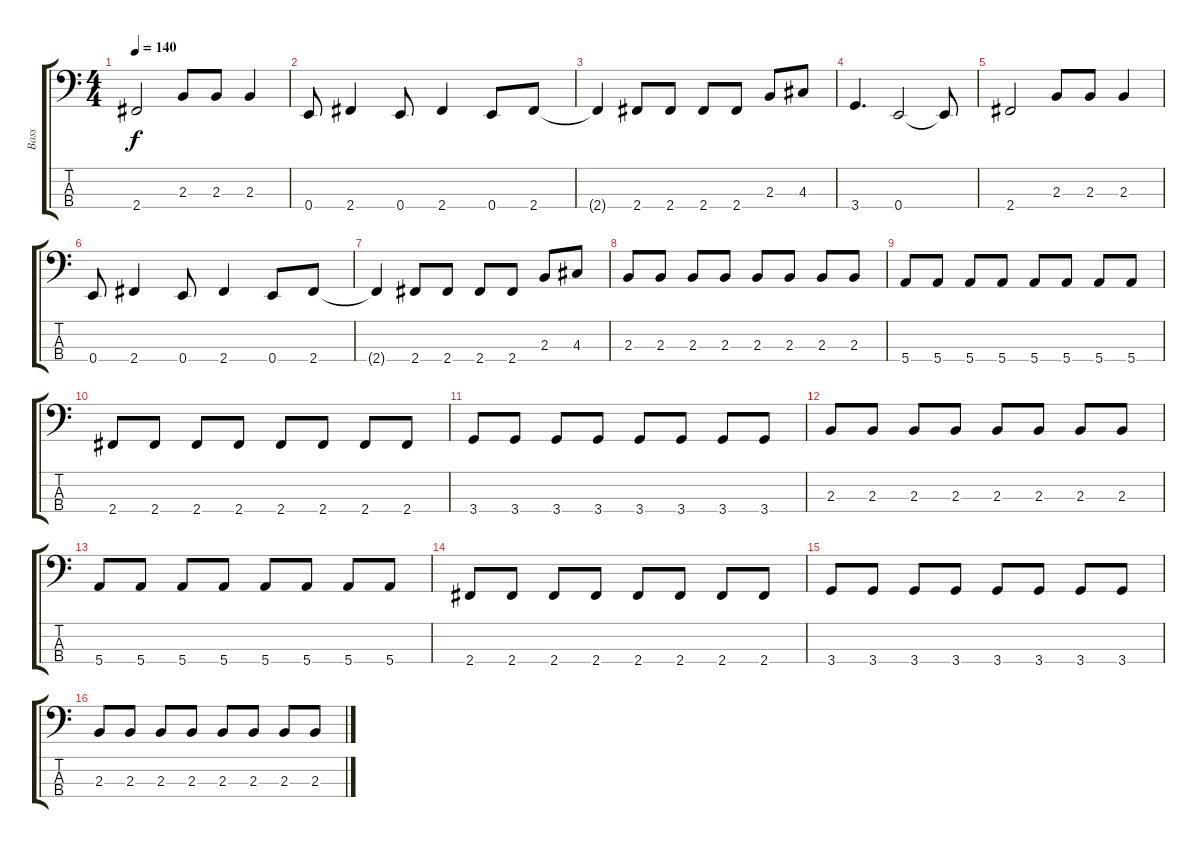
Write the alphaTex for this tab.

\track ("Bass" "Bass") {instrument electricbassfinger}
\staff {score tabs}
\tuning (G2 D2 A1 E1) {hide}
\ts (4 4)
\tempo 140
\clef f4
\ks c
2.4.2{dy f} 2.3.8 2.3.8 2.3.4 |
0.4.8 2.4.4 0.4.8 2.4.4 0.4.8 2.4.8 |
2.4{t}.4 2.4.8 2.4.8 2.4.8 2.4.8 2.3.8 4.3.8 |
3.4.4{d} 0.4.2 0.4{t}.8 |
2.4.2 2.3.8 2.3.8 2.3.4 |
0.4.8 2.4.4 0.4.8 2.4.4 0.4.8 2.4.8 |
2.4{t}.4 2.4.8 2.4.8 2.4.8 2.4.8 2.3.8 4.3.8 |
2.3.8 2.3.8 2.3.8 2.3.8 2.3.8 2.3.8 2.3.8 2.3.8 |
5.4.8 5.4.8 5.4.8 5.4.8 5.4.8 5.4.8 5.4.8 5.4.8 |
2.4.8 2.4.8 2.4.8 2.4.8 2.4.8 2.4.8 2.4.8 2.4.8 |
3.4.8 3.4.8 3.4.8 3.4.8 3.4.8 3.4.8 3.4.8 3.4.8 |
2.3.8 2.3.8 2.3.8 2.3.8 2.3.8 2.3.8 2.3.8 2.3.8 |
5.4.8 5.4.8 5.4.8 5.4.8 5.4.8 5.4.8 5.4.8 5.4.8 |
2.4.8 2.4.8 2.4.8 2.4.8 2.4.8 2.4.8 2.4.8 2.4.8 |
3.4.8 3.4.8 3.4.8 3.4.8 3.4.8 3.4.8 3.4.8 3.4.8 |
2.3.8 2.3.8 2.3.8 2.3.8 2.3.8 2.3.8 2.3.8 2.3.8
